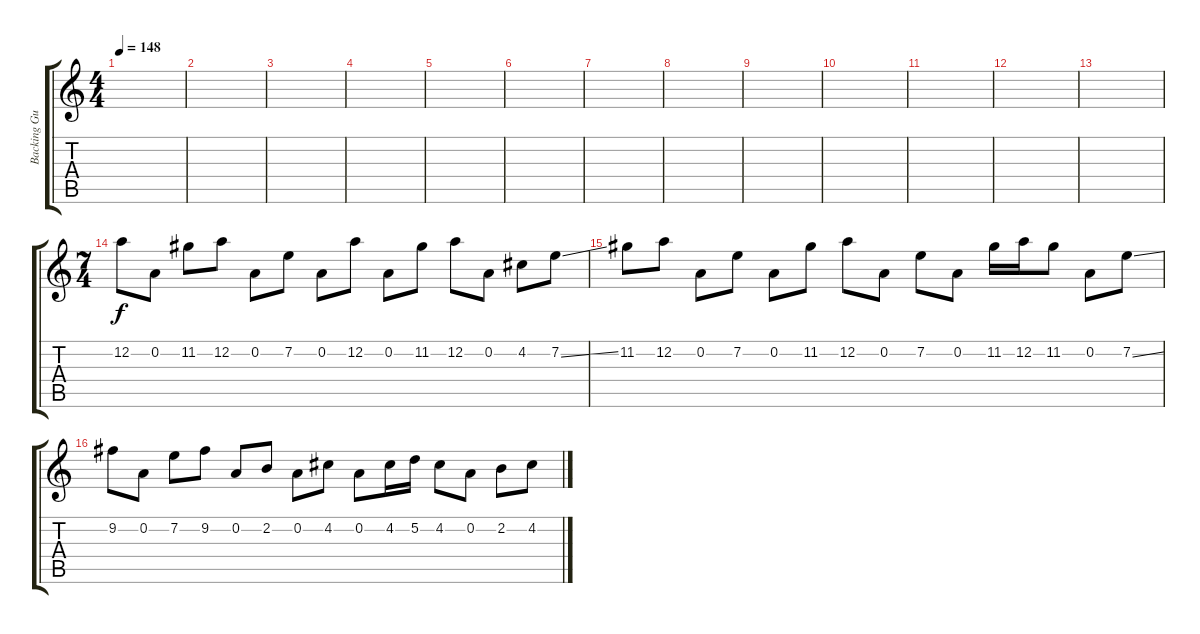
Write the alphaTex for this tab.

\track ("Backing Guitar" "Backing Gu") {instrument overdrivenguitar}
\staff {score tabs}
\tuning (D4 A3 F3 C3 G2 C2) {hide}
\ts (4 4)
\tempo 148
\clef g2
\ks c
|
|
|
|
|
|
|
|
|
|
|
|
|
\ts (7 4)
12.2.8{volume 12 instrument distortionguitar} 0.2.8 11.2.8 12.2.8 0.2.8 7.2.8 0.2.8 12.2.8 0.2.8 11.2.8 12.2.8 0.2.8 4.2.8 7.2{ss}.8 |
11.2.8 12.2.8 0.2.8 7.2.8 0.2.8 11.2.8 12.2.8 0.2.8 7.2.8 0.2.8 11.2.16 12.2.16 11.2.8 0.2.8 7.2{ss}.8 |
9.2.8 0.2.8 7.2.8 9.2.8 0.2.8 2.2.8 0.2.8 4.2.8 0.2.8 4.2.16 5.2.16 4.2.8 0.2.8 2.2.8 4.2.8
